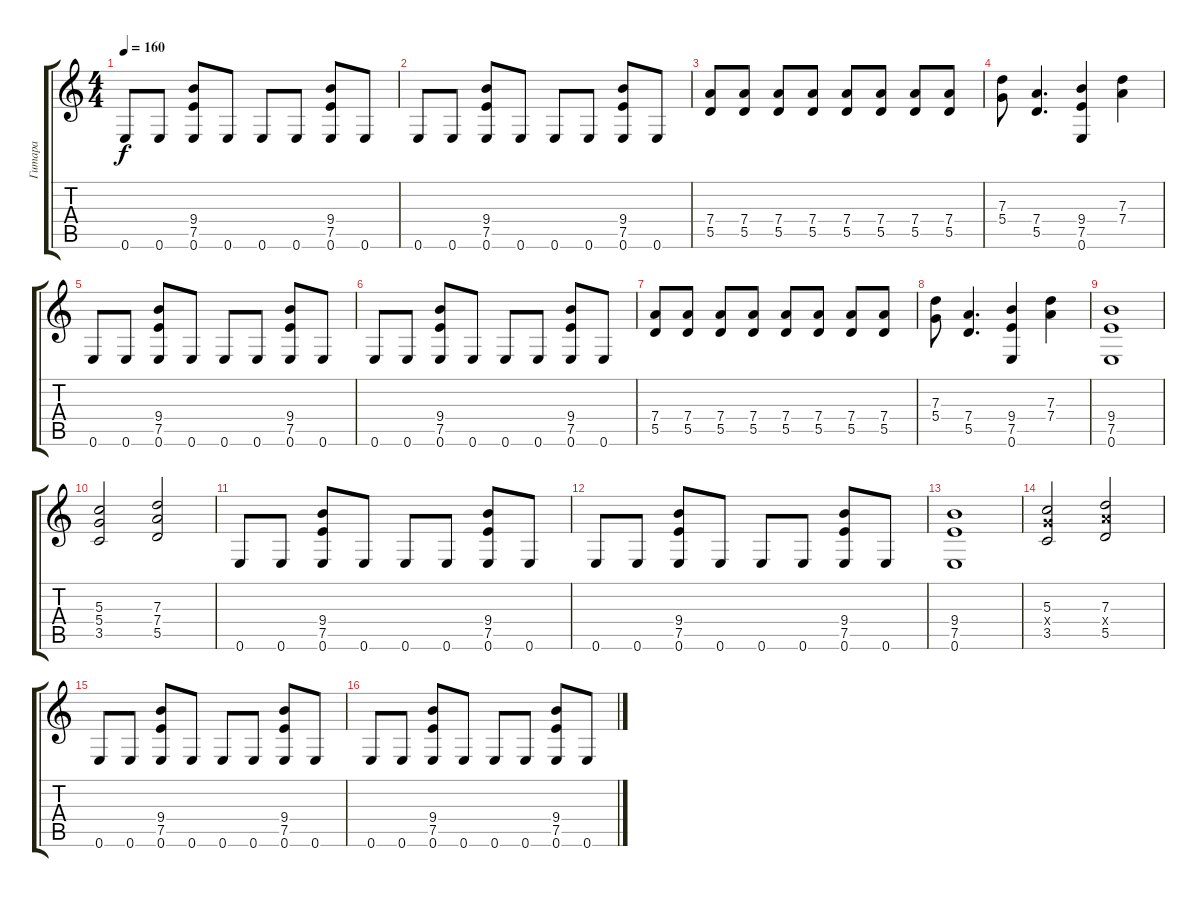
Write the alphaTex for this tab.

\track ("Гитара" "Гитара") {instrument distortionguitar}
\staff {score tabs}
\tuning (E4 B3 G3 D3 A2 E2) {hide}
\ts (4 4)
\tempo 160
\clef g2
\ks c
0.6.8{dy f} 0.6.8 (9.4 7.5 0.6).8 0.6.8 0.6.8 0.6.8 (9.4 7.5 0.6).8 0.6.8 |
0.6.8 0.6.8 (9.4 7.5 0.6).8 0.6.8 0.6.8 0.6.8 (9.4 7.5 0.6).8 0.6.8 |
(7.4 5.5).8 (7.4 5.5).8 (7.4 5.5).8 (7.4 5.5).8 (7.4 5.5).8 (7.4 5.5).8 (7.4 5.5).8 (7.4 5.5).8 |
(7.3 5.4).8 (7.4 5.5).4{d} (9.4 7.5 0.6).4 (7.3 7.4).4 |
0.6.8 0.6.8 (9.4 7.5 0.6).8 0.6.8 0.6.8 0.6.8 (9.4 7.5 0.6).8 0.6.8 |
0.6.8 0.6.8 (9.4 7.5 0.6).8 0.6.8 0.6.8 0.6.8 (9.4 7.5 0.6).8 0.6.8 |
(7.4 5.5).8 (7.4 5.5).8 (7.4 5.5).8 (7.4 5.5).8 (7.4 5.5).8 (7.4 5.5).8 (7.4 5.5).8 (7.4 5.5).8 |
(7.3 5.4).8 (7.4 5.5).4{d} (9.4 7.5 0.6).4 (7.3 7.4).4 |
(9.4 7.5 0.6).1 |
(5.3 5.4 3.5).2 (7.3 7.4 5.5).2 |
0.6.8 0.6.8 (9.4 7.5 0.6).8 0.6.8 0.6.8 0.6.8 (9.4 7.5 0.6).8 0.6.8 |
0.6.8 0.6.8 (9.4 7.5 0.6).8 0.6.8 0.6.8 0.6.8 (9.4 7.5 0.6).8 0.6.8 |
(9.4 7.5 0.6).1 |
(5.3 5.4{x} 3.5).2 (7.3 7.4{x} 5.5).2 |
0.6.8 0.6.8 (9.4 7.5 0.6).8 0.6.8 0.6.8 0.6.8 (9.4 7.5 0.6).8 0.6.8 |
0.6.8 0.6.8 (9.4 7.5 0.6).8 0.6.8 0.6.8 0.6.8 (9.4 7.5 0.6).8 0.6.8
